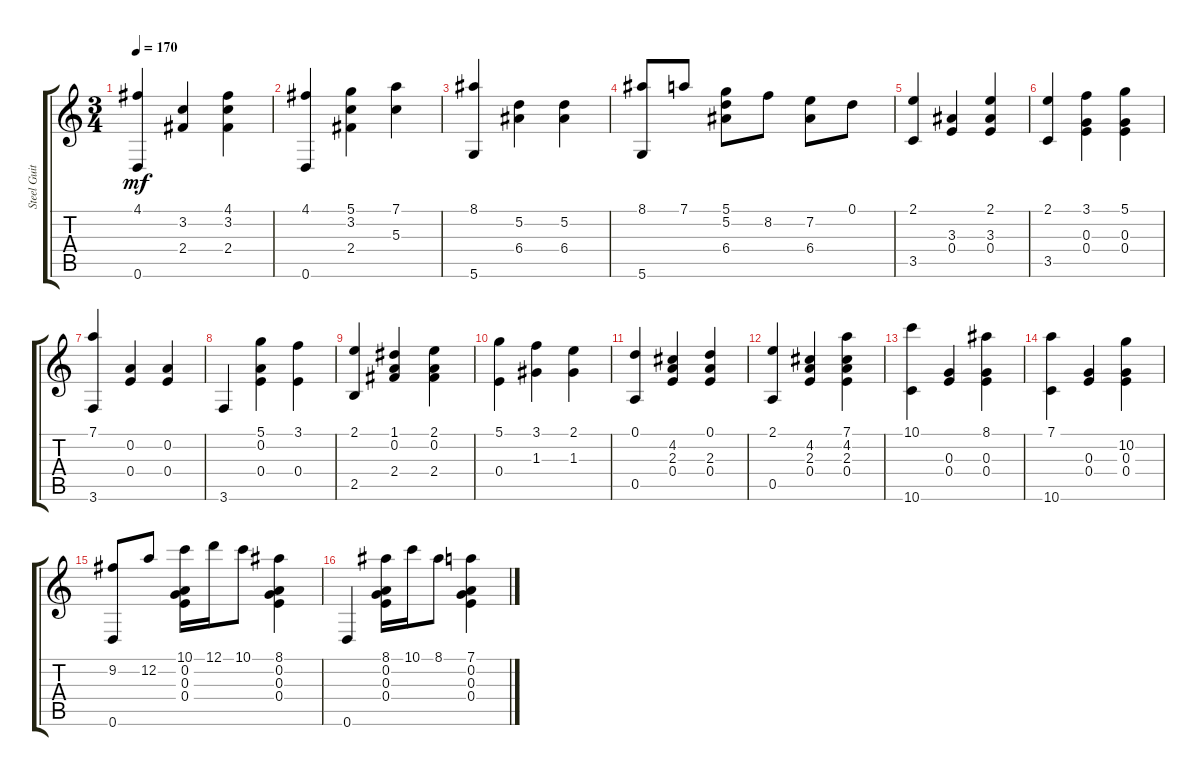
\track ("Steel Guitar" "Steel Guit") {instrument acousticguitarsteel}
\staff {score tabs}
\tuning (D4 A3 G3 E3 A2 D2) {hide}
\ts (3 4)
\tempo 170
\clef g2
\ks c
(4.1 0.6).4{dy mf} (3.2 2.4).4 (4.1 3.2 2.4).4 |
(4.1 0.6).4 (5.1 3.2 2.4).4 (7.1 5.3).4 |
(8.1 5.6).4 (5.2 6.4).4 (5.2 6.4).4 |
(8.1 5.6).8 7.1.8 (5.1 5.2 6.4).8 8.2.8 (7.2 6.4).8 0.1.8 |
(2.1 3.5).4 (3.3 0.4).4 (2.1 3.3 0.4).4 |
(2.1 3.5).4 (3.1 0.3 0.4).4 (5.1 0.3 0.4).4 |
(7.1 3.6).4 (0.2 0.4).4 (0.2 0.4).4 |
3.6.4 (5.1 0.2 0.4).4 (3.1 0.4).4 |
(2.1 2.5).4 (1.1 0.2 2.4).4 (2.1 0.2 2.4).4 |
(5.1 0.4).4 (3.1 1.3).4 (2.1 1.3).4 |
(0.1 0.5).4 (4.2 2.3 0.4).4 (0.1 2.3 0.4).4 |
(2.1 0.5).4 (4.2 2.3 0.4).4 (7.1 4.2 2.3 0.4).4 |
(10.1 10.6).4 (0.3 0.4).4 (8.1 0.3 0.4).4 |
(7.1 10.6).4 (0.3 0.4).4 (10.2 0.3 0.4).4 |
(9.2 0.6).8 12.2.8 (10.1 0.2 0.3 0.4).16 12.1.16 10.1.8 (8.1 0.2 0.3 0.4).4 |
0.6.4 (8.1 0.2 0.3 0.4).16 10.1.16 8.1.8 (7.1 0.2 0.3 0.4).4
